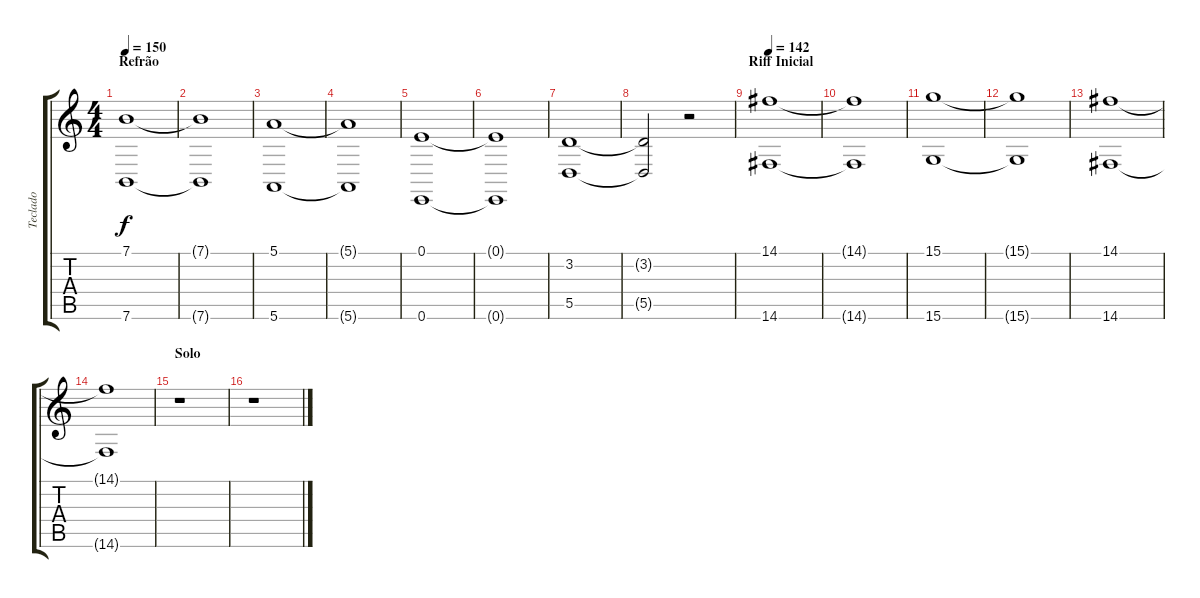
\track ("Teclado" "Teclado") {instrument stringensemble1}
\staff {score tabs}
\tuning (E4 B3 G3 D3 A2 E2) {hide}
\ts (4 4)
\section ("" "Refrão")
\tempo 150
\clef g2
\ks c
(7.1 7.6).1{dy f} |
(7.1{t} 7.6{t}).1 |
(5.1 5.6).1 |
(5.1{t} 5.6{t}).1 |
(0.1 0.6).1 |
(0.1{t} 0.6{t}).1 |
(3.2 5.5).1 |
(3.2{t} 5.5{t}).2 r.2 |
\section ("" "Riff Inicial")
\tempo 142
(14.1 14.6).1 |
(14.1{t} 14.6{t}).1 |
(15.1 15.6).1 |
(15.1{t} 15.6{t}).1 |
(14.1 14.6).1 |
(14.1{t} 14.6{t}).1 |
\section ("" "Solo")
r.1 |
r.1
